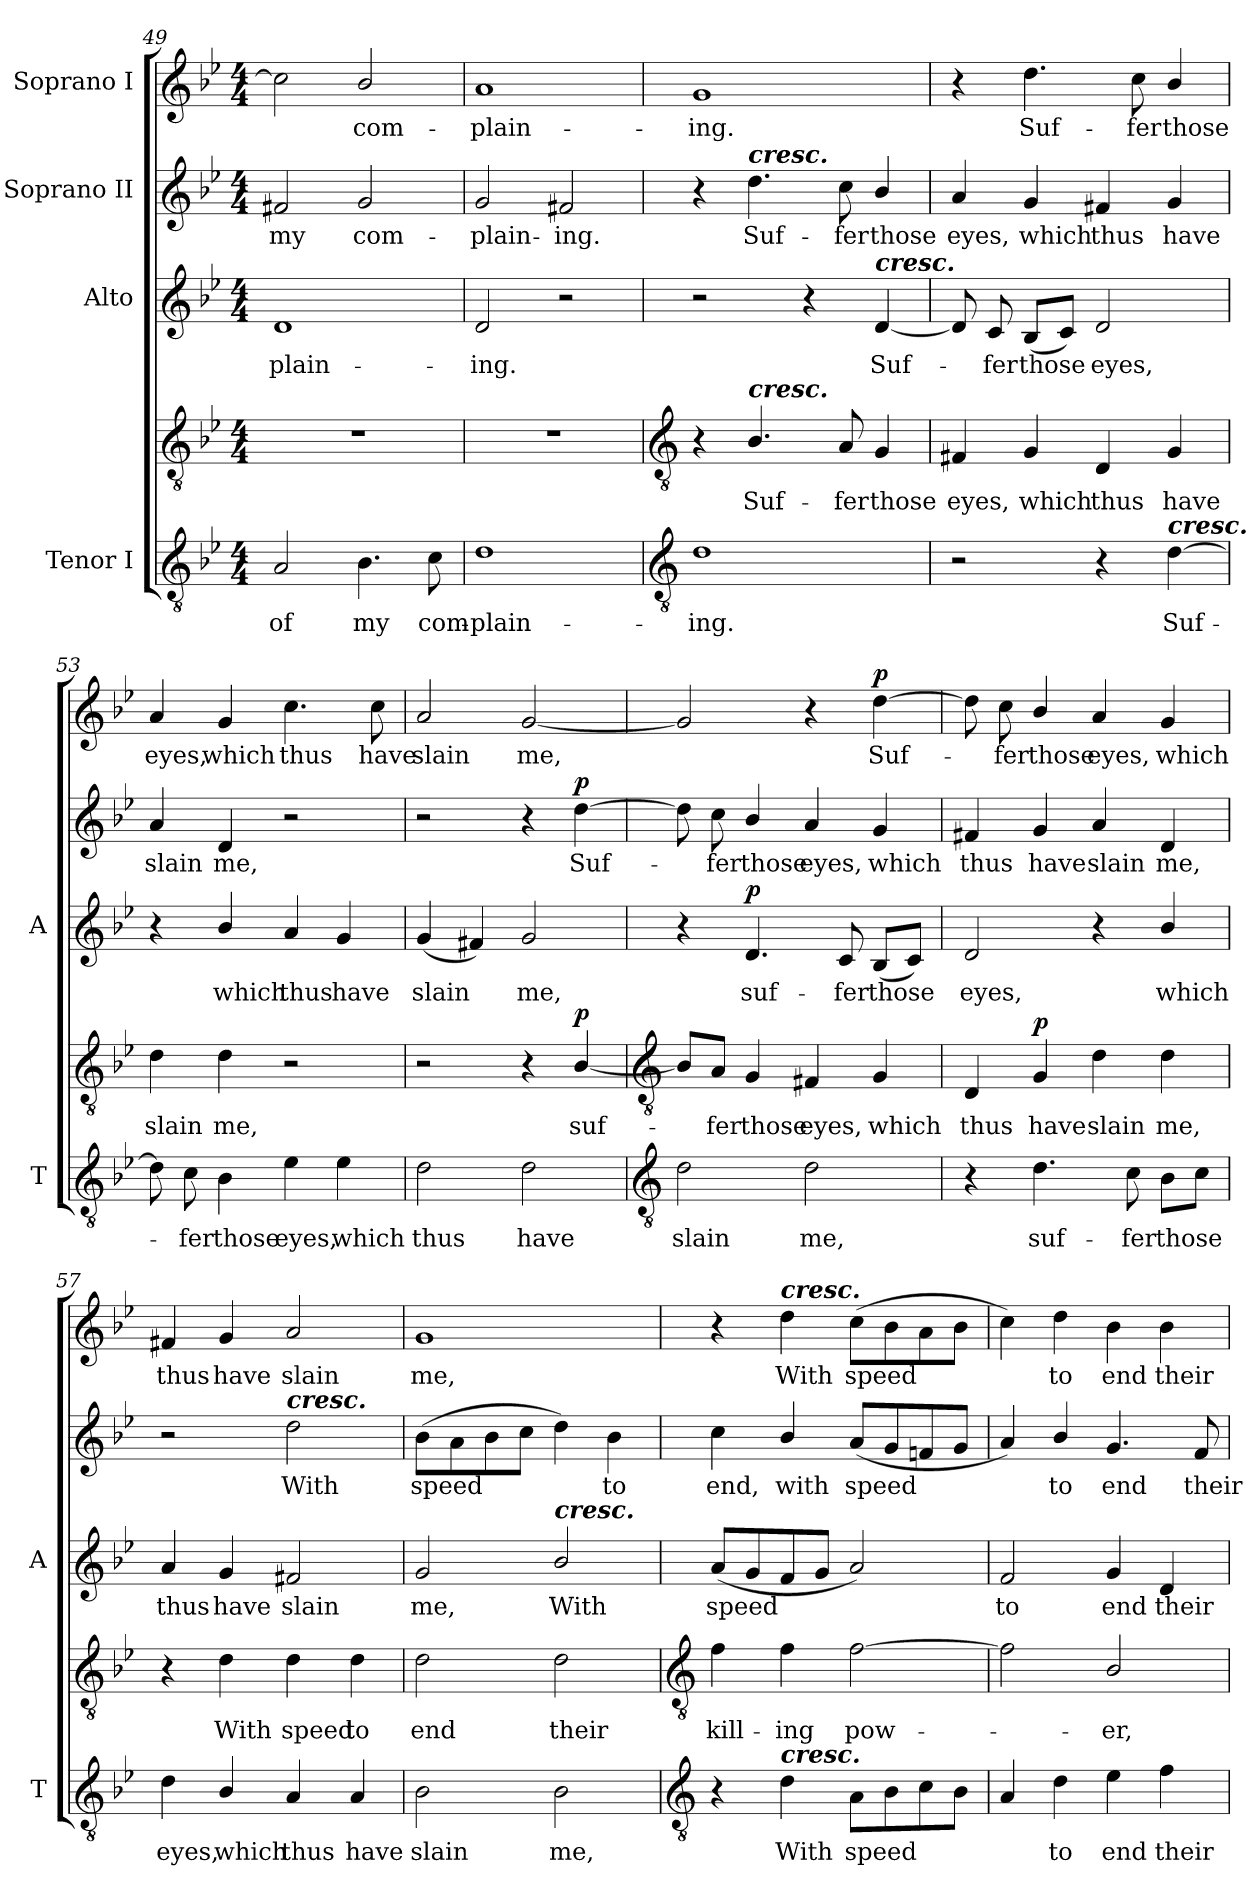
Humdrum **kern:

**kern	**text	**kern	**text	**dynam	**kern	**text	**dynam	**kern	**text	**dynam	**kern	**text	**dynam
*part4	*part4	*part4	*part4	*part4	*part3	*part3	*part3	*part2	*part2	*part2	*part1	*part1	*part1
*staff5	*staff5	*staff4	*staff4	*staff4/5	*staff3	*staff3	*staff3	*staff2	*staff2	*staff2	*staff1	*staff1	*staff1
*I"Tenor I	*	*	*	*	*I"Alto	*	*	*I"Soprano II	*	*	*I"Soprano I	*	*
*I'T	*	*	*	*	*I'A	*	*	*	*	*	*	*	*
*clefGv2	*	*clefGv2	*	*	*clefG2	*	*	*clefG2	*	*	*clefG2	*	*
*k[b-e-]	*	*k[b-e-]	*	*	*k[b-e-]	*	*	*k[b-e-]	*	*	*k[b-e-]	*	*
*B-:	*	*B-:	*	*	*B-:	*	*	*B-:	*	*	*B-:	*	*
*M4/4	*	*M4/4	*	*	*M4/4	*	*	*M4/4	*	*	*M4/4	*	*
=49	=49	=49	=49	=49	=49	=49	=49	=49	=49	=49	=49	=49	=49
!	!LO:LY:b	!	!	!	!	!LO:LY:b	!	!	!LO:LY:b	!	!	!	!
2A	of	1r	.	.	1d	-plain-	.	2f#X	my	.	2cc]	.	.
!	!LO:LY:b	!	!	!	!	!	!	!	!LO:LY:b	!	!	!LO:LY:b	!
4.B-	my	.	.	.	.	.	.	2g	com-	.	2b-/	com-	.
!	!LO:LY:b	!	!	!	!	!	!	!	!	!	!	!	!
8c	com-	.	.	.	.	.	.	.	.	.	.	.	.
=50	=50	=50	=50	=50	=50	=50	=50	=50	=50	=50	=50	=50	=50
!	!LO:LY:b	!	!	!	!	!LO:LY:b	!	!	!LO:LY:b	!	!	!LO:LY:b	!
1d	-plain-	1r	.	.	2d	-ing.	.	2g	-plain-	.	1a	-plain-	.
!	!	!	!	!	!	!	!	!	!LO:LY:b	!	!	!	!
.	.	.	.	.	2r	.	.	2f#X	-ing.	.	.	.	.
!!LO:LB:g=z
=51	=51	=51	=51	=51	=51	=51	=51	=51	=51	=51	=51	=51	=51
*clefGv2	*	*clefGv2	*	*	*	*	*	*	*	*	*	*	*
!	!LO:LY:b	!	!	!	!	!	!	!	!	!	!	!LO:LY:b	!
1d	ing.	4r	.	.	2r	.	.	4r	.	.	1g	-ing.	.
!	!	!	!	!	!	!	!	!LO:TX:a:Bi:t=cresc.	!	!	!	!	!
!	!	!LO:TX:a:Bi:t=cresc.	!	!	!	!	!	!	!	!	!	!	!
!	!	!	!LO:LY:b	!	!	!	!	!	!LO:LY:b	!	!	!	!
.	.	4.B-/	-Suf-	.	.	.	.	4.dd	Suf-	.	.	.	.
.	.	.	.	.	4r	.	.	.	.	.	.	.	.
!	!	!	!LO:LY:b	!	!	!	!	!	!LO:LY:b	!	!	!	!
.	.	8A	-fer	.	.	.	.	8cc	-fer	.	.	.	.
!	!	!	!	!	!LO:TX:a:Bi:t=cresc.	!	!	!	!	!	!	!	!
!	!	!	!LO:LY:b	!	!	!LO:LY:b	!	!	!LO:LY:b	!	!	!	!
.	.	4G	those	.	[4d	Suf-	.	4b-/	those	.	.	.	.
=52	=52	=52	=52	=52	=52	=52	=52	=52	=52	=52	=52	=52	=52
!	!	!	!LO:LY:b	!	!	!	!	!	!LO:LY:b	!	!	!	!
2r	.	4F#X	eyes,	.	8d]	.	.	4a	eyes,	.	4r	.	.
!	!	!	!	!	!	!LO:LY:b	!	!	!	!	!	!	!
.	.	.	.	.	8c	fer	.	.	.	.	.	.	.
!	!	!	!LO:LY:b	!	!	!LO:LY:b	!	!	!LO:LY:b	!	!	!LO:LY:b	!
.	.	4G	which	.	(<8B-L	those	.	4g	which	.	4.dd	Suf-	.
.	.	.	.	.	8cJ)	.	.	.	.	.	.	.	.
!	!	!	!LO:LY:b	!	!	!LO:LY:b	!	!	!LO:LY:b	!	!	!	!
4r	.	4D	thus	.	2d	eyes,	.	4f#X	thus	.	.	.	.
!	!	!	!	!	!	!	!	!	!	!	!	!LO:LY:b	!
.	.	.	.	.	.	.	.	.	.	.	8cc	-fer	.
!LO:TX:a:Bi:t=cresc.	!	!	!	!	!	!	!	!	!	!	!	!	!
!	!LO:LY:b	!	!LO:LY:b	!	!	!	!	!	!LO:LY:b	!	!	!LO:LY:b	!
[4d	Suf-	4G	have	.	.	.	.	4g	have	.	4b-/	those	.
=53	=53	=53	=53	=53	=53	=53	=53	=53	=53	=53	=53	=53	=53
!	!	!	!LO:LY:b	!	!	!	!	!	!LO:LY:b	!	!	!LO:LY:b	!
8d]	.	4d	slain	.	4r	.	.	4a	slain	.	4a	eyes,	.
!	!LO:LY:b	!	!	!	!	!	!	!	!	!	!	!	!
8c	fer	.	.	.	.	.	.	.	.	.	.	.	.
!	!LO:LY:b	!	!LO:LY:b	!	!	!LO:LY:b	!	!	!LO:LY:b	!	!	!LO:LY:b	!
4B-	those	4d	me,	.	4b-/	which	.	4d	me,	.	4g	which	.
!	!LO:LY:b	!	!	!	!	!LO:LY:b	!	!	!	!	!	!LO:LY:b	!
4e-	eyes,	2r	.	.	4a	thus	.	2r	.	.	4.cc	thus	.
!	!LO:LY:b	!	!	!	!	!LO:LY:b	!	!	!	!	!	!	!
4e-	which	.	.	.	4g	have	.	.	.	.	.	.	.
!	!	!	!	!	!	!	!	!	!	!	!	!LO:LY:b	!
.	.	.	.	.	.	.	.	.	.	.	8cc	have	.
=54	=54	=54	=54	=54	=54	=54	=54	=54	=54	=54	=54	=54	=54
!	!LO:LY:b	!	!	!	!	!LO:LY:b	!	!	!	!	!	!LO:LY:b	!
2d	thus	2r	.	.	(<4g	slain	.	2r	.	.	2a	slain	.
.	.	.	.	.	4f#X)	.	.	.	.	.	.	.	.
!	!LO:LY:b	!	!	!	!	!LO:LY:b	!	!	!	!	!	!LO:LY:b	!
2d	have	4r	.	.	2g	me,	.	4r	.	.	[2g	me,	.
!	!	!	!LO:LY:b	!LO:DY:b	!	!	!	!	!LO:LY:b	!LO:DY:b	!	!	!
.	.	[4B-/	suf-	p	.	.	.	[4dd	Suf-	p	.	.	.
!!LO:LB:g=z
=55	=55	=55	=55	=55	=55	=55	=55	=55	=55	=55	=55	=55	=55
*clefGv2	*	*clefGv2	*	*	*	*	*	*	*	*	*	*	*
!	!LO:LY:b	!	!	!	!	!	!	!	!	!	!	!	!
2d	slain	8B-/L]	.	.	4r	.	.	8dd]	.	.	2g]	.	.
!	!	!	!LO:LY:b	!	!	!	!	!	!LO:LY:b	!	!	!	!
.	.	8A/J	fer	.	.	.	.	8cc	fer	.	.	.	.
!	!	!	!LO:LY:b	!	!	!LO:LY:b	!LO:DY:b	!	!LO:LY:b	!	!	!	!
.	.	4G	those	.	4.d	suf-	p	4b-/	those	.	.	.	.
!	!LO:LY:b	!	!LO:LY:b	!	!	!	!	!	!LO:LY:b	!	!	!	!
2d	me,	4F#X	eyes,	.	.	.	.	4a	eyes,	.	4r	.	.
!	!	!	!	!	!	!LO:LY:b	!	!	!	!	!	!	!
.	.	.	.	.	8c	-fer	.	.	.	.	.	.	.
!	!	!	!LO:LY:b	!	!	!LO:LY:b	!	!	!LO:LY:b	!	!	!LO:LY:b	!LO:DY:b
.	.	4G	which	.	(<8B-L	those	.	4g	which	.	[4dd	Suf-	p
.	.	.	.	.	8cJ)	.	.	.	.	.	.	.	.
=56	=56	=56	=56	=56	=56	=56	=56	=56	=56	=56	=56	=56	=56
!	!	!	!LO:LY:b	!	!	!LO:LY:b	!	!	!LO:LY:b	!	!	!	!
4r	.	4D	thus	.	2d	eyes,	.	4f#X	thus	.	8dd]	.	.
!	!	!	!	!	!	!	!	!	!	!	!	!LO:LY:b	!
.	.	.	.	.	.	.	.	.	.	.	8cc	fer	.
!	!LO:LY:b	!	!LO:LY:b	!LO:DY:b=2	!	!	!	!	!LO:LY:b	!	!	!LO:LY:b	!
4.d	suf-	4G	have	p	.	.	.	4g	have	.	4b-/	those	.
!	!	!	!LO:LY:b	!	!	!	!	!	!LO:LY:b	!	!	!LO:LY:b	!
.	.	4d	slain	.	4r	.	.	4a	slain	.	4a	eyes,	.
!	!LO:LY:b	!	!	!	!	!	!	!	!	!	!	!	!
8c	-fer	.	.	.	.	.	.	.	.	.	.	.	.
!	!LO:LY:b	!	!LO:LY:b	!	!	!LO:LY:b	!	!	!LO:LY:b	!	!	!LO:LY:b	!
8B-L	those	4d	me,	.	4b-/	which	.	4d	me,	.	4g	which	.
8cJ	.	.	.	.	.	.	.	.	.	.	.	.	.
=57	=57	=57	=57	=57	=57	=57	=57	=57	=57	=57	=57	=57	=57
!	!LO:LY:b	!	!	!	!	!LO:LY:b	!	!	!	!	!	!LO:LY:b	!
4d	eyes,	4r	.	.	4a	thus	.	2r	.	.	4f#X	thus	.
!	!LO:LY:b	!	!LO:LY:b	!	!	!LO:LY:b	!	!	!	!	!	!LO:LY:b	!
4B-/	which	4d	With	.	4g	have	.	.	.	.	4g	have	.
!	!	!	!	!	!	!	!	!LO:TX:a:Bi:t=cresc.	!	!	!	!	!
!	!LO:LY:b	!	!LO:LY:b	!	!	!LO:LY:b	!	!	!LO:LY:b	!	!	!LO:LY:b	!
4A	thus	4d	speed	.	2f#X	slain	.	2dd	With	.	2a	slain	.
!	!LO:LY:b	!	!LO:LY:b	!	!	!	!	!	!	!	!	!	!
4A	have	4d	to	.	.	.	.	.	.	.	.	.	.
=58	=58	=58	=58	=58	=58	=58	=58	=58	=58	=58	=58	=58	=58
!	!LO:LY:b	!	!LO:LY:b	!	!	!LO:LY:b	!	!	!LO:LY:b	!	!	!LO:LY:b	!
2B-	slain	2d	end	.	2g	me,	.	(>8b-L	speed	.	1g	me,	.
.	.	.	.	.	.	.	.	8a	.	.	.	.	.
.	.	.	.	.	.	.	.	8b-	.	.	.	.	.
.	.	.	.	.	.	.	.	8ccJ	.	.	.	.	.
!	!	!	!	!	!LO:TX:a:Bi:t=cresc.	!	!	!	!	!	!	!	!
!	!LO:LY:b	!	!LO:LY:b	!	!	!LO:LY:b	!	!	!	!	!	!	!
2B-	me,	2d	their	.	2b-/	With	.	4dd)	.	.	.	.	.
!	!	!	!	!	!	!	!	!	!LO:LY:b	!	!	!	!
.	.	.	.	.	.	.	.	4b-	to	.	.	.	.
!!LO:LB:g=z
=59	=59	=59	=59	=59	=59	=59	=59	=59	=59	=59	=59	=59	=59
*clefGv2	*	*clefGv2	*	*	*	*	*	*	*	*	*	*	*
!	!	!	!LO:LY:b	!	!	!LO:LY:b	!	!	!LO:LY:b	!	!	!	!
4r	.	4f	kill-	.	(<8aL	speed	.	4cc	end,	.	4r	.	.
.	.	.	.	.	8g	.	.	.	.	.	.	.	.
!	!	!	!	!	!	!	!	!	!	!	!LO:TX:a:Bi:t=cresc.	!	!
!LO:TX:a:Bi:t=cresc.	!	!	!	!	!	!	!	!	!	!	!	!	!
!	!LO:LY:b	!	!LO:LY:b	!	!	!	!	!	!LO:LY:b	!	!	!LO:LY:b	!
4d	With	4f	-ing	.	8f	.	.	4b-/	with	.	4dd	With	.
.	.	.	.	.	8gJ	.	.	.	.	.	.	.	.
!	!LO:LY:b	!	!LO:LY:b	!	!	!	!	!	!LO:LY:b	!	!	!LO:LY:b	!
8AL	speed	[2f	pow-	.	2a)	.	.	(<8aL	speed	.	(>8ccL	speed	.
8B-	.	.	.	.	.	.	.	8g	.	.	8b-	.	.
8c	.	.	.	.	.	.	.	8fn	.	.	8a	.	.
8B-J	.	.	.	.	.	.	.	8gJ	.	.	8b-J	.	.
=60	=60	=60	=60	=60	=60	=60	=60	=60	=60	=60	=60	=60	=60
!	!	!	!	!	!	!LO:LY:b	!	!	!	!	!	!	!
4A	.	2f]	.	.	2f	to	.	4a)	.	.	4cc)	.	.
!	!LO:LY:b	!	!	!	!	!	!	!	!LO:LY:b	!	!	!LO:LY:b	!
4d	to	.	.	.	.	.	.	4b-/	to	.	4dd	to	.
!	!LO:LY:b	!	!LO:LY:b	!	!	!LO:LY:b	!	!	!LO:LY:b	!	!	!LO:LY:b	!
4e-	end	2B-/	er,	.	4g	end	.	4.g	end	.	4b-	end	.
!	!LO:LY:b	!	!	!	!	!LO:LY:b	!	!	!	!	!	!LO:LY:b	!
4f	their	.	.	.	4d	their	.	.	.	.	4b-	their	.
!	!	!	!	!	!	!	!	!	!LO:LY:b	!	!	!	!
.	.	.	.	.	.	.	.	8f	their	.	.	.	.
=	=	=	=	=	=	=	=	=	=	=	=	=	=
*-	*-	*-	*-	*-	*-	*-	*-	*-	*-	*-	*-	*-	*-
